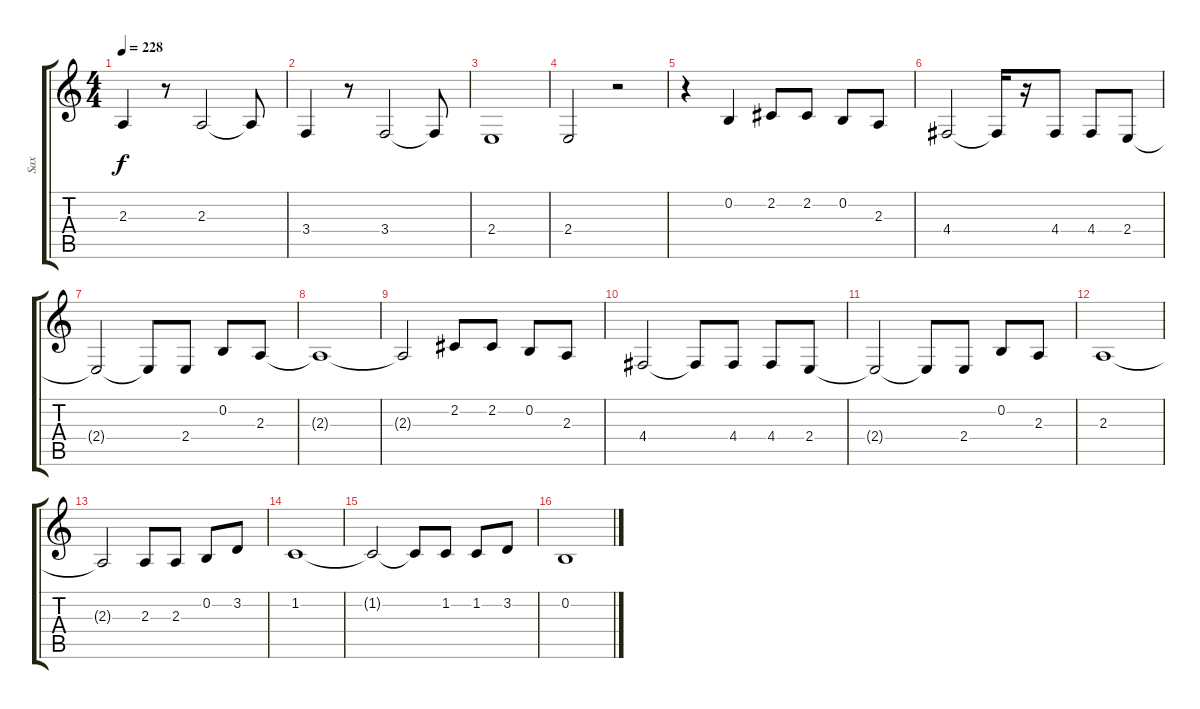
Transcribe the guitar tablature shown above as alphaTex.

\track ("Sax" "Sax") {instrument baritonesax}
\staff {score tabs}
\tuning (E4 B3 G3 D3 A2 E2) {hide}
\ts (4 4)
\tempo 228
\clef g2
\ks c
2.3.4{dy f} r.8 2.3.2 2.3{t}.8 |
3.4.4 r.8 3.4.2 3.4{t}.8 |
2.4.1 |
2.4.2 r.2 |
r.4 0.2.4 2.2.8 2.2.8 0.2.8 2.3.8 |
4.4.2 4.4{t}.16 r.16 4.4.8 4.4.8 2.4.8 |
2.4{t}.2 2.4{t}.8 2.4.8 0.2.8 2.3.8 |
2.3{t}.1 |
2.3{t}.2 2.2.8 2.2.8 0.2.8 2.3.8 |
4.4.2 4.4{t}.8 4.4.8 4.4.8 2.4.8 |
2.4{t}.2 2.4{t}.8 2.4.8 0.2.8 2.3.8 |
2.3.1 |
2.3{t}.2 2.3.8 2.3.8 0.2.8 3.2.8 |
1.2.1 |
1.2{t}.2 1.2{t}.8 1.2.8 1.2.8 3.2.8 |
0.2.1
